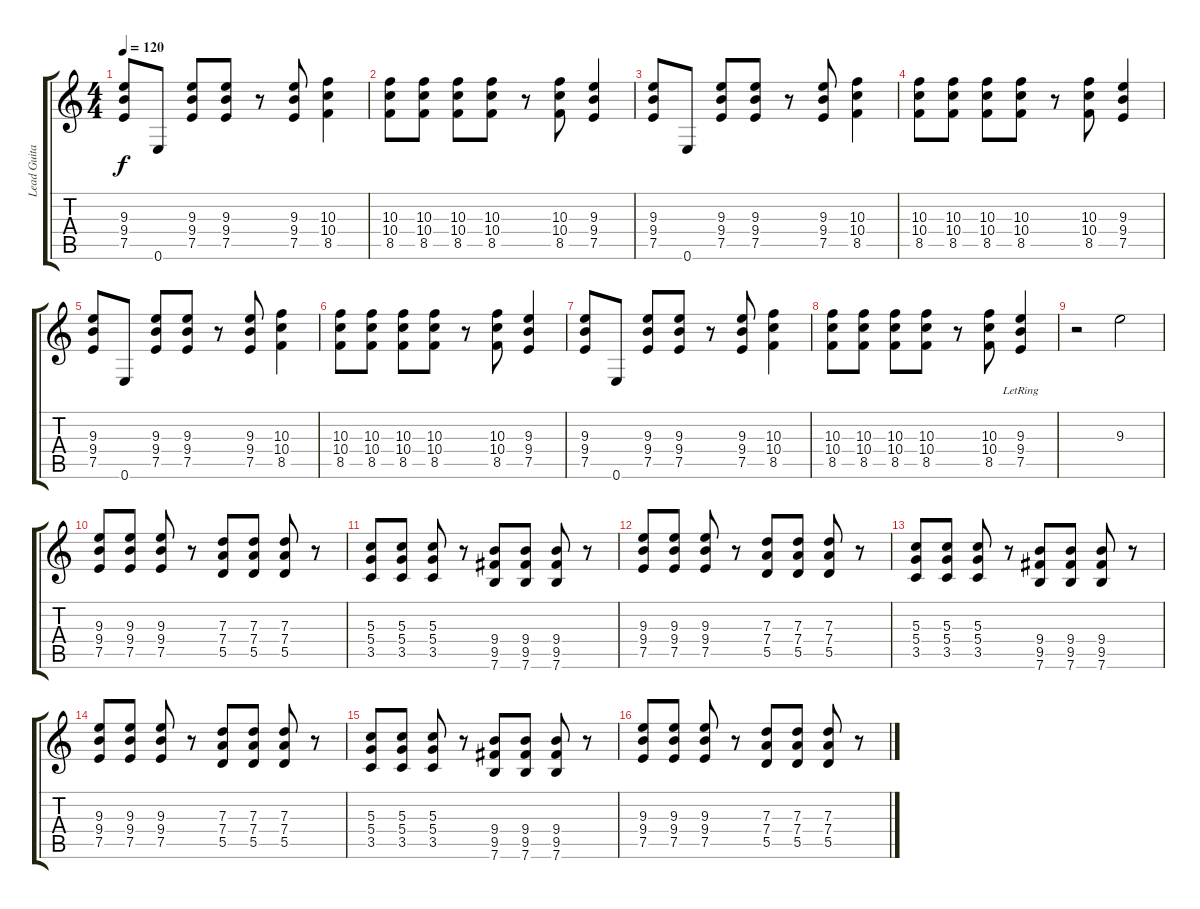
\track ("Lead Guitar" "Lead Guita") {instrument distortionguitar}
\staff {score tabs}
\tuning (E4 B3 G3 D3 A2 E2) {hide}
\ts (4 4)
\tempo 120
\clef g2
\ks c
(9.3 9.4 7.5).8{dy f instrument distortionguitar} 0.6.8 (9.3 9.4 7.5).8 (9.3 9.4 7.5).8 r.8 (9.3 9.4 7.5).8 (10.3 10.4 8.5).4 |
(10.3 10.4 8.5).8 (10.3 10.4 8.5).8 (10.3 10.4 8.5).8 (10.3 10.4 8.5).8 r.8 (10.3 10.4 8.5).8 (9.3 9.4 7.5).4 |
(9.3 9.4 7.5).8 0.6.8 (9.3 9.4 7.5).8 (9.3 9.4 7.5).8 r.8 (9.3 9.4 7.5).8 (10.3 10.4 8.5).4 |
(10.3 10.4 8.5).8 (10.3 10.4 8.5).8 (10.3 10.4 8.5).8 (10.3 10.4 8.5).8 r.8 (10.3 10.4 8.5).8 (9.3 9.4 7.5).4 |
(9.3 9.4 7.5).8 0.6.8 (9.3 9.4 7.5).8 (9.3 9.4 7.5).8 r.8 (9.3 9.4 7.5).8 (10.3 10.4 8.5).4 |
(10.3 10.4 8.5).8 (10.3 10.4 8.5).8 (10.3 10.4 8.5).8 (10.3 10.4 8.5).8 r.8 (10.3 10.4 8.5).8 (9.3 9.4 7.5).4 |
(9.3 9.4 7.5).8 0.6.8 (9.3 9.4 7.5).8 (9.3 9.4 7.5).8 r.8 (9.3 9.4 7.5).8 (10.3 10.4 8.5).4 |
(10.3 10.4 8.5).8 (10.3 10.4 8.5).8 (10.3 10.4 8.5).8 (10.3 10.4 8.5).8 r.8 (10.3 10.4 8.5).8 (9.3 9.4 7.5{lr}).4 |
r.2 9.3.2 |
(9.3 9.4 7.5).8 (9.3 9.4 7.5).8 (9.3 9.4 7.5).8 r.8 (7.3 7.4 5.5).8 (7.3 7.4 5.5).8 (7.3 7.4 5.5).8 r.8 |
(5.3 5.4 3.5).8 (5.3 5.4 3.5).8 (5.3 5.4 3.5).8 r.8 (9.4 9.5 7.6).8 (9.4 9.5 7.6).8 (9.4 9.5 7.6).8 r.8 |
(9.3 9.4 7.5).8 (9.3 9.4 7.5).8 (9.3 9.4 7.5).8 r.8 (7.3 7.4 5.5).8 (7.3 7.4 5.5).8 (7.3 7.4 5.5).8 r.8 |
(5.3 5.4 3.5).8 (5.3 5.4 3.5).8 (5.3 5.4 3.5).8 r.8 (9.4 9.5 7.6).8 (9.4 9.5 7.6).8 (9.4 9.5 7.6).8 r.8 |
(9.3 9.4 7.5).8 (9.3 9.4 7.5).8 (9.3 9.4 7.5).8 r.8 (7.3 7.4 5.5).8 (7.3 7.4 5.5).8 (7.3 7.4 5.5).8 r.8 |
(5.3 5.4 3.5).8 (5.3 5.4 3.5).8 (5.3 5.4 3.5).8 r.8 (9.4 9.5 7.6).8 (9.4 9.5 7.6).8 (9.4 9.5 7.6).8 r.8 |
(9.3 9.4 7.5).8 (9.3 9.4 7.5).8 (9.3 9.4 7.5).8 r.8 (7.3 7.4 5.5).8 (7.3 7.4 5.5).8 (7.3 7.4 5.5).8 r.8
